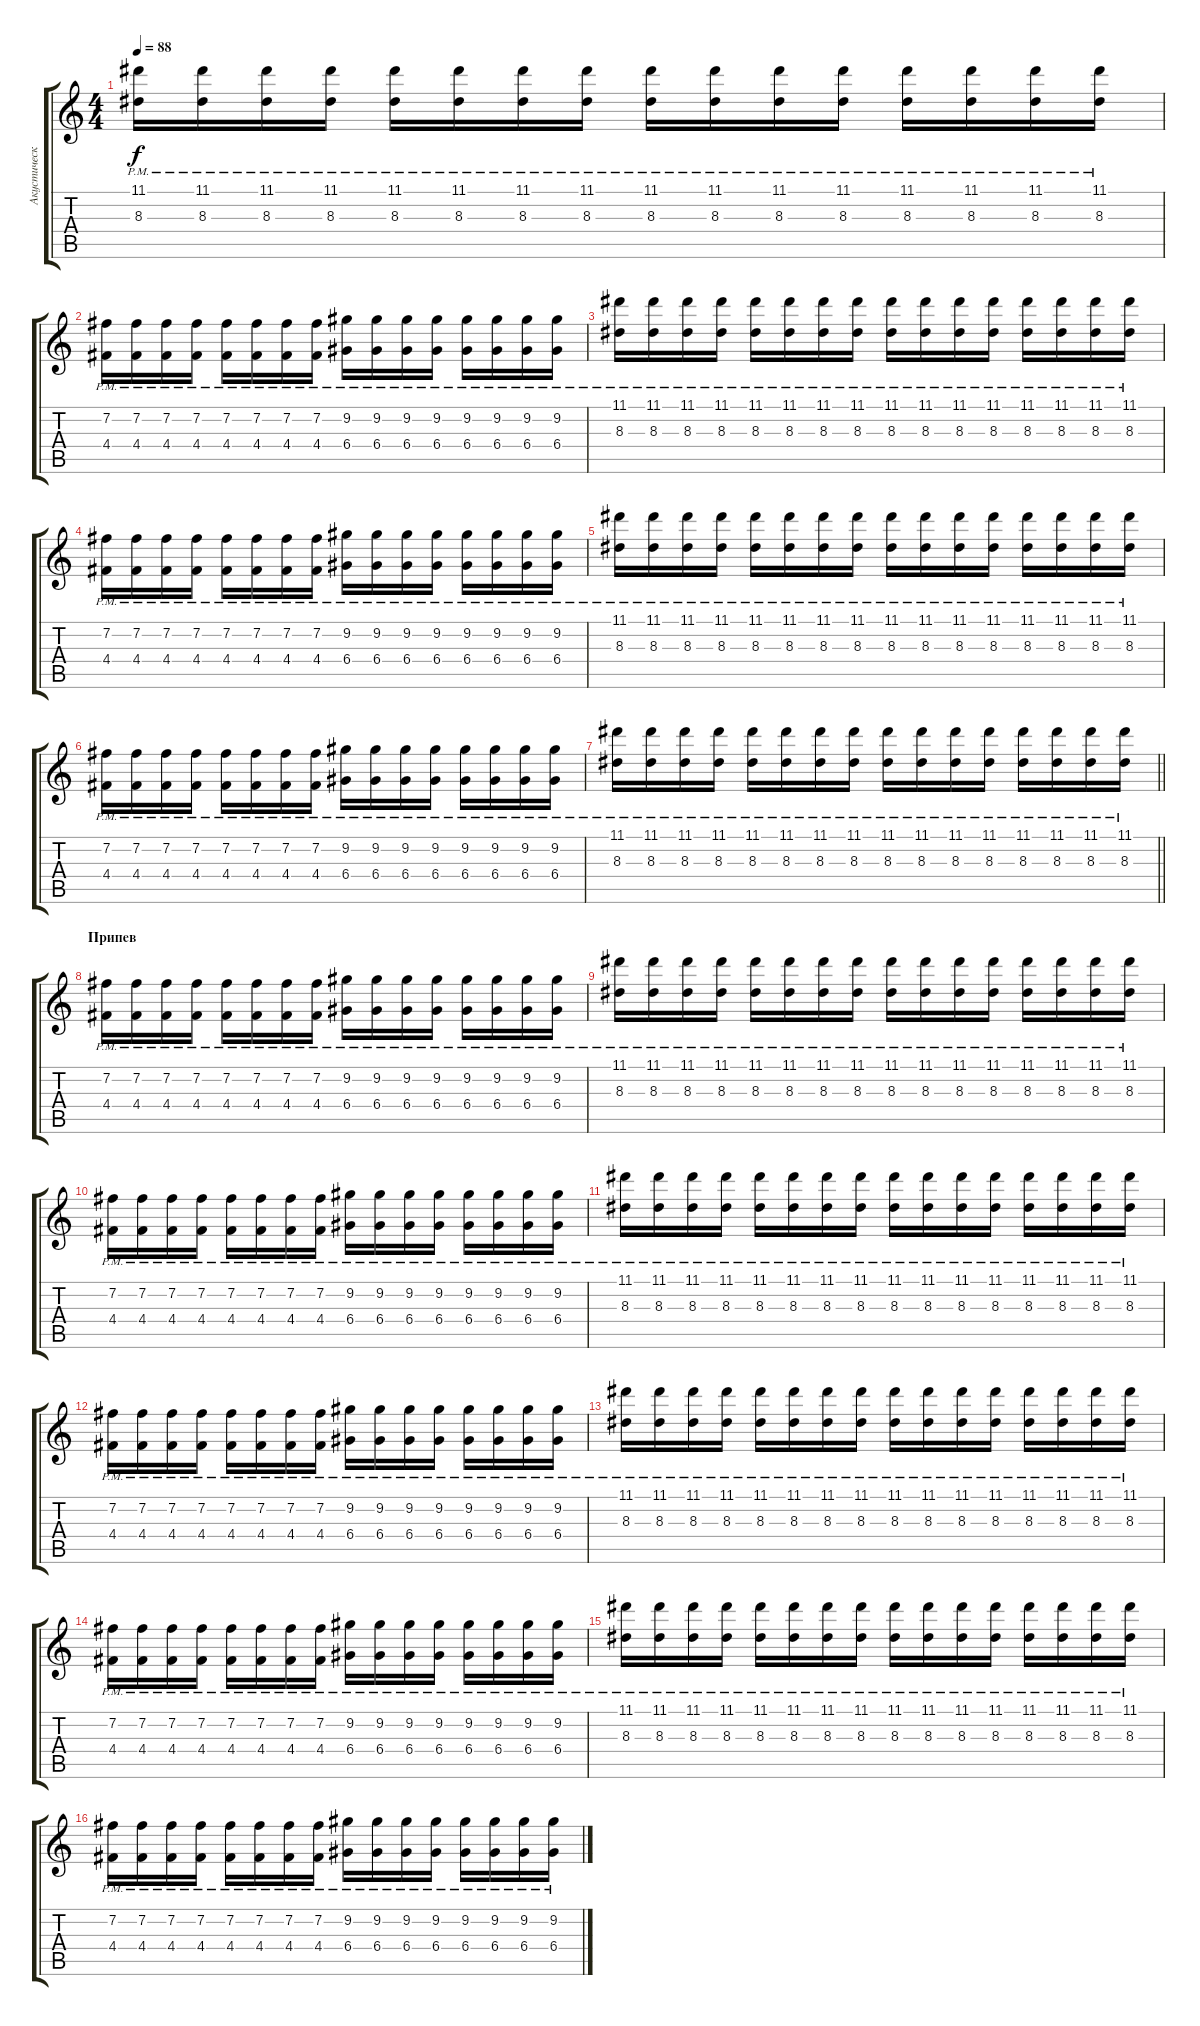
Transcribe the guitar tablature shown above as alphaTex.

\track ("Акустическая гитара" "Акустическ") {instrument acousticguitarsteel}
\staff {score tabs}
\tuning (E4 B3 G3 D3 A2 E2) {hide}
\ts (4 4)
\tempo 88
\clef g2
\ks c
(11.1{pm} 8.3{pm}).16{dy f} (11.1{pm} 8.3{pm}).16 (11.1{pm} 8.3{pm}).16 (11.1{pm} 8.3{pm}).16 (11.1{pm} 8.3{pm}).16 (11.1{pm} 8.3{pm}).16 (11.1{pm} 8.3{pm}).16 (11.1{pm} 8.3{pm}).16 (11.1{pm} 8.3{pm}).16 (11.1{pm} 8.3{pm}).16 (11.1{pm} 8.3{pm}).16 (11.1{pm} 8.3{pm}).16 (11.1{pm} 8.3{pm}).16 (11.1{pm} 8.3{pm}).16 (11.1{pm} 8.3{pm}).16 (11.1{pm} 8.3{pm}).16 |
(7.2{pm} 4.4{pm}).16 (7.2{pm} 4.4{pm}).16 (7.2{pm} 4.4{pm}).16 (7.2{pm} 4.4{pm}).16 (7.2{pm} 4.4{pm}).16 (7.2{pm} 4.4{pm}).16 (7.2{pm} 4.4{pm}).16 (7.2{pm} 4.4{pm}).16 (9.2{pm} 6.4{pm}).16 (9.2{pm} 6.4{pm}).16 (9.2{pm} 6.4{pm}).16 (9.2{pm} 6.4{pm}).16 (9.2{pm} 6.4{pm}).16 (9.2{pm} 6.4{pm}).16 (9.2{pm} 6.4{pm}).16 (9.2{pm} 6.4{pm}).16 |
(11.1{pm} 8.3{pm}).16 (11.1{pm} 8.3{pm}).16 (11.1{pm} 8.3{pm}).16 (11.1{pm} 8.3{pm}).16 (11.1{pm} 8.3{pm}).16 (11.1{pm} 8.3{pm}).16 (11.1{pm} 8.3{pm}).16 (11.1{pm} 8.3{pm}).16 (11.1{pm} 8.3{pm}).16 (11.1{pm} 8.3{pm}).16 (11.1{pm} 8.3{pm}).16 (11.1{pm} 8.3{pm}).16 (11.1{pm} 8.3{pm}).16 (11.1{pm} 8.3{pm}).16 (11.1{pm} 8.3{pm}).16 (11.1{pm} 8.3{pm}).16 |
(7.2{pm} 4.4{pm}).16 (7.2{pm} 4.4{pm}).16 (7.2{pm} 4.4{pm}).16 (7.2{pm} 4.4{pm}).16 (7.2{pm} 4.4{pm}).16 (7.2{pm} 4.4{pm}).16 (7.2{pm} 4.4{pm}).16 (7.2{pm} 4.4{pm}).16 (9.2{pm} 6.4{pm}).16 (9.2{pm} 6.4{pm}).16 (9.2{pm} 6.4{pm}).16 (9.2{pm} 6.4{pm}).16 (9.2{pm} 6.4{pm}).16 (9.2{pm} 6.4{pm}).16 (9.2{pm} 6.4{pm}).16 (9.2{pm} 6.4{pm}).16 |
(11.1{pm} 8.3{pm}).16 (11.1{pm} 8.3{pm}).16 (11.1{pm} 8.3{pm}).16 (11.1{pm} 8.3{pm}).16 (11.1{pm} 8.3{pm}).16 (11.1{pm} 8.3{pm}).16 (11.1{pm} 8.3{pm}).16 (11.1{pm} 8.3{pm}).16 (11.1{pm} 8.3{pm}).16 (11.1{pm} 8.3{pm}).16 (11.1{pm} 8.3{pm}).16 (11.1{pm} 8.3{pm}).16 (11.1{pm} 8.3{pm}).16 (11.1{pm} 8.3{pm}).16 (11.1{pm} 8.3{pm}).16 (11.1{pm} 8.3{pm}).16 |
(7.2{pm} 4.4{pm}).16 (7.2{pm} 4.4{pm}).16 (7.2{pm} 4.4{pm}).16 (7.2{pm} 4.4{pm}).16 (7.2{pm} 4.4{pm}).16 (7.2{pm} 4.4{pm}).16 (7.2{pm} 4.4{pm}).16 (7.2{pm} 4.4{pm}).16 (9.2{pm} 6.4{pm}).16 (9.2{pm} 6.4{pm}).16 (9.2{pm} 6.4{pm}).16 (9.2{pm} 6.4{pm}).16 (9.2{pm} 6.4{pm}).16 (9.2{pm} 6.4{pm}).16 (9.2{pm} 6.4{pm}).16 (9.2{pm} 6.4{pm}).16 |
\barLineRight lightlight
(11.1{pm} 8.3{pm}).16 (11.1{pm} 8.3{pm}).16 (11.1{pm} 8.3{pm}).16 (11.1{pm} 8.3{pm}).16 (11.1{pm} 8.3{pm}).16 (11.1{pm} 8.3{pm}).16 (11.1{pm} 8.3{pm}).16 (11.1{pm} 8.3{pm}).16 (11.1{pm} 8.3{pm}).16 (11.1{pm} 8.3{pm}).16 (11.1{pm} 8.3{pm}).16 (11.1{pm} 8.3{pm}).16 (11.1{pm} 8.3{pm}).16 (11.1{pm} 8.3{pm}).16 (11.1{pm} 8.3{pm}).16 (11.1{pm} 8.3{pm}).16 |
\section ("" "Припев")
(7.2{pm} 4.4{pm}).16 (7.2{pm} 4.4{pm}).16 (7.2{pm} 4.4{pm}).16 (7.2{pm} 4.4{pm}).16 (7.2{pm} 4.4{pm}).16 (7.2{pm} 4.4{pm}).16 (7.2{pm} 4.4{pm}).16 (7.2{pm} 4.4{pm}).16 (9.2{pm} 6.4{pm}).16 (9.2{pm} 6.4{pm}).16 (9.2{pm} 6.4{pm}).16 (9.2{pm} 6.4{pm}).16 (9.2{pm} 6.4{pm}).16 (9.2{pm} 6.4{pm}).16 (9.2{pm} 6.4{pm}).16 (9.2{pm} 6.4{pm}).16 |
(11.1{pm} 8.3{pm}).16 (11.1{pm} 8.3{pm}).16 (11.1{pm} 8.3{pm}).16 (11.1{pm} 8.3{pm}).16 (11.1{pm} 8.3{pm}).16 (11.1{pm} 8.3{pm}).16 (11.1{pm} 8.3{pm}).16 (11.1{pm} 8.3{pm}).16 (11.1{pm} 8.3{pm}).16 (11.1{pm} 8.3{pm}).16 (11.1{pm} 8.3{pm}).16 (11.1{pm} 8.3{pm}).16 (11.1{pm} 8.3{pm}).16 (11.1{pm} 8.3{pm}).16 (11.1{pm} 8.3{pm}).16 (11.1{pm} 8.3{pm}).16 |
(7.2{pm} 4.4{pm}).16 (7.2{pm} 4.4{pm}).16 (7.2{pm} 4.4{pm}).16 (7.2{pm} 4.4{pm}).16 (7.2{pm} 4.4{pm}).16 (7.2{pm} 4.4{pm}).16 (7.2{pm} 4.4{pm}).16 (7.2{pm} 4.4{pm}).16 (9.2{pm} 6.4{pm}).16 (9.2{pm} 6.4{pm}).16 (9.2{pm} 6.4{pm}).16 (9.2{pm} 6.4{pm}).16 (9.2{pm} 6.4{pm}).16 (9.2{pm} 6.4{pm}).16 (9.2{pm} 6.4{pm}).16 (9.2{pm} 6.4{pm}).16 |
(11.1{pm} 8.3{pm}).16 (11.1{pm} 8.3{pm}).16 (11.1{pm} 8.3{pm}).16 (11.1{pm} 8.3{pm}).16 (11.1{pm} 8.3{pm}).16 (11.1{pm} 8.3{pm}).16 (11.1{pm} 8.3{pm}).16 (11.1{pm} 8.3{pm}).16 (11.1{pm} 8.3{pm}).16 (11.1{pm} 8.3{pm}).16 (11.1{pm} 8.3{pm}).16 (11.1{pm} 8.3{pm}).16 (11.1{pm} 8.3{pm}).16 (11.1{pm} 8.3{pm}).16 (11.1{pm} 8.3{pm}).16 (11.1{pm} 8.3{pm}).16 |
(7.2{pm} 4.4{pm}).16 (7.2{pm} 4.4{pm}).16 (7.2{pm} 4.4{pm}).16 (7.2{pm} 4.4{pm}).16 (7.2{pm} 4.4{pm}).16 (7.2{pm} 4.4{pm}).16 (7.2{pm} 4.4{pm}).16 (7.2{pm} 4.4{pm}).16 (9.2{pm} 6.4{pm}).16 (9.2{pm} 6.4{pm}).16 (9.2{pm} 6.4{pm}).16 (9.2{pm} 6.4{pm}).16 (9.2{pm} 6.4{pm}).16 (9.2{pm} 6.4{pm}).16 (9.2{pm} 6.4{pm}).16 (9.2{pm} 6.4{pm}).16 |
(11.1{pm} 8.3{pm}).16 (11.1{pm} 8.3{pm}).16 (11.1{pm} 8.3{pm}).16 (11.1{pm} 8.3{pm}).16 (11.1{pm} 8.3{pm}).16 (11.1{pm} 8.3{pm}).16 (11.1{pm} 8.3{pm}).16 (11.1{pm} 8.3{pm}).16 (11.1{pm} 8.3{pm}).16 (11.1{pm} 8.3{pm}).16 (11.1{pm} 8.3{pm}).16 (11.1{pm} 8.3{pm}).16 (11.1{pm} 8.3{pm}).16 (11.1{pm} 8.3{pm}).16 (11.1{pm} 8.3{pm}).16 (11.1{pm} 8.3{pm}).16 |
(7.2{pm} 4.4{pm}).16 (7.2{pm} 4.4{pm}).16 (7.2{pm} 4.4{pm}).16 (7.2{pm} 4.4{pm}).16 (7.2{pm} 4.4{pm}).16 (7.2{pm} 4.4{pm}).16 (7.2{pm} 4.4{pm}).16 (7.2{pm} 4.4{pm}).16 (9.2{pm} 6.4{pm}).16 (9.2{pm} 6.4{pm}).16 (9.2{pm} 6.4{pm}).16 (9.2{pm} 6.4{pm}).16 (9.2{pm} 6.4{pm}).16 (9.2{pm} 6.4{pm}).16 (9.2{pm} 6.4{pm}).16 (9.2{pm} 6.4{pm}).16 |
(11.1{pm} 8.3{pm}).16 (11.1{pm} 8.3{pm}).16 (11.1{pm} 8.3{pm}).16 (11.1{pm} 8.3{pm}).16 (11.1{pm} 8.3{pm}).16 (11.1{pm} 8.3{pm}).16 (11.1{pm} 8.3{pm}).16 (11.1{pm} 8.3{pm}).16 (11.1{pm} 8.3{pm}).16 (11.1{pm} 8.3{pm}).16 (11.1{pm} 8.3{pm}).16 (11.1{pm} 8.3{pm}).16 (11.1{pm} 8.3{pm}).16 (11.1{pm} 8.3{pm}).16 (11.1{pm} 8.3{pm}).16 (11.1{pm} 8.3{pm}).16 |
(7.2{pm} 4.4{pm}).16 (7.2{pm} 4.4{pm}).16 (7.2{pm} 4.4{pm}).16 (7.2{pm} 4.4{pm}).16 (7.2{pm} 4.4{pm}).16 (7.2{pm} 4.4{pm}).16 (7.2{pm} 4.4{pm}).16 (7.2{pm} 4.4{pm}).16 (9.2{pm} 6.4{pm}).16 (9.2{pm} 6.4{pm}).16 (9.2{pm} 6.4{pm}).16 (9.2{pm} 6.4{pm}).16 (9.2{pm} 6.4{pm}).16 (9.2{pm} 6.4{pm}).16 (9.2{pm} 6.4{pm}).16 (9.2{pm} 6.4{pm}).16
